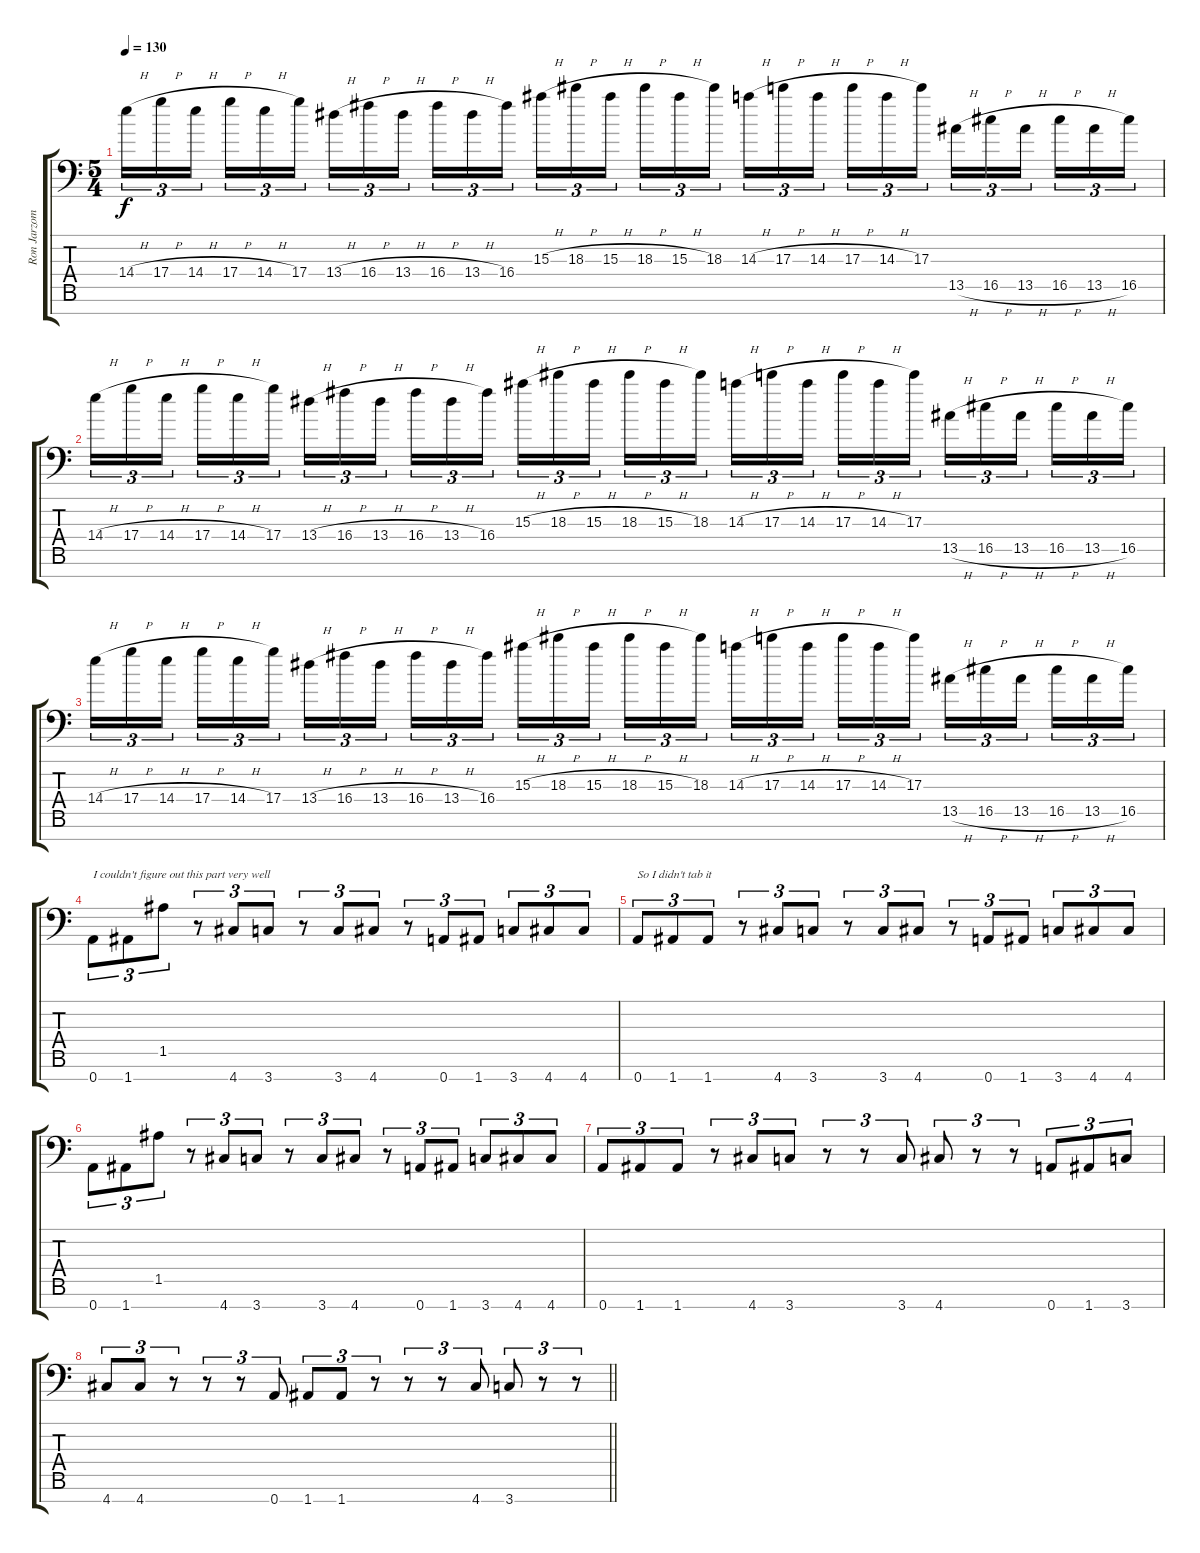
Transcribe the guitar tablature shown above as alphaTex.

\track ("Ron Jarzombek Lead 1" "Ron Jarzom") {instrument overdrivenguitar}
\staff {score tabs}
\tuning (E4 B3 G3 D3 A2 E2 A1) {hide}
\ts (5 4)
\tempo 130
\clef f4
\ks c
14.4{h}.16{tu (3 2) dy f} 17.4{h}.16{tu (3 2)} 14.4{h}.16{tu (3 2) beam splitsecondary} 17.4{h}.16{tu (3 2)} 14.4{h}.16{tu (3 2)} 17.4.16{tu (3 2)} 13.4{h}.16{tu (3 2)} 16.4{h}.16{tu (3 2)} 13.4{h}.16{tu (3 2) beam splitsecondary} 16.4{h}.16{tu (3 2)} 13.4{h}.16{tu (3 2)} 16.4.16{tu (3 2)} 15.3{h}.16{tu (3 2)} 18.3{h}.16{tu (3 2)} 15.3{h}.16{tu (3 2) beam splitsecondary} 18.3{h}.16{tu (3 2)} 15.3{h}.16{tu (3 2)} 18.3.16{tu (3 2)} 14.3{h}.16{tu (3 2)} 17.3{h}.16{tu (3 2)} 14.3{h}.16{tu (3 2) beam splitsecondary} 17.3{h}.16{tu (3 2)} 14.3{h}.16{tu (3 2)} 17.3.16{tu (3 2)} 13.5{h}.16{tu (3 2)} 16.5{h}.16{tu (3 2)} 13.5{h}.16{tu (3 2) beam splitsecondary} 16.5{h}.16{tu (3 2)} 13.5{h}.16{tu (3 2)} 16.5.16{tu (3 2)} |
14.4{h}.16{tu (3 2)} 17.4{h}.16{tu (3 2)} 14.4{h}.16{tu (3 2) beam splitsecondary} 17.4{h}.16{tu (3 2)} 14.4{h}.16{tu (3 2)} 17.4.16{tu (3 2)} 13.4{h}.16{tu (3 2)} 16.4{h}.16{tu (3 2)} 13.4{h}.16{tu (3 2) beam splitsecondary} 16.4{h}.16{tu (3 2)} 13.4{h}.16{tu (3 2)} 16.4.16{tu (3 2)} 15.3{h}.16{tu (3 2)} 18.3{h}.16{tu (3 2)} 15.3{h}.16{tu (3 2) beam splitsecondary} 18.3{h}.16{tu (3 2)} 15.3{h}.16{tu (3 2)} 18.3.16{tu (3 2)} 14.3{h}.16{tu (3 2)} 17.3{h}.16{tu (3 2)} 14.3{h}.16{tu (3 2) beam splitsecondary} 17.3{h}.16{tu (3 2)} 14.3{h}.16{tu (3 2)} 17.3.16{tu (3 2)} 13.5{h}.16{tu (3 2)} 16.5{h}.16{tu (3 2)} 13.5{h}.16{tu (3 2) beam splitsecondary} 16.5{h}.16{tu (3 2)} 13.5{h}.16{tu (3 2)} 16.5.16{tu (3 2)} |
14.4{h}.16{tu (3 2)} 17.4{h}.16{tu (3 2)} 14.4{h}.16{tu (3 2) beam splitsecondary} 17.4{h}.16{tu (3 2)} 14.4{h}.16{tu (3 2)} 17.4.16{tu (3 2)} 13.4{h}.16{tu (3 2)} 16.4{h}.16{tu (3 2)} 13.4{h}.16{tu (3 2) beam splitsecondary} 16.4{h}.16{tu (3 2)} 13.4{h}.16{tu (3 2)} 16.4.16{tu (3 2)} 15.3{h}.16{tu (3 2)} 18.3{h}.16{tu (3 2)} 15.3{h}.16{tu (3 2) beam splitsecondary} 18.3{h}.16{tu (3 2)} 15.3{h}.16{tu (3 2)} 18.3.16{tu (3 2)} 14.3{h}.16{tu (3 2)} 17.3{h}.16{tu (3 2)} 14.3{h}.16{tu (3 2) beam splitsecondary} 17.3{h}.16{tu (3 2)} 14.3{h}.16{tu (3 2)} 17.3.16{tu (3 2)} 13.5{h}.16{tu (3 2)} 16.5{h}.16{tu (3 2)} 13.5{h}.16{tu (3 2) beam splitsecondary} 16.5{h}.16{tu (3 2)} 13.5{h}.16{tu (3 2)} 16.5.16{tu (3 2)} |
0.7.8{tu (3 2) txt "I couldn't figure out this part very well "} 1.7.8{tu (3 2)} 1.5.8{tu (3 2)} r.8{tu (3 2)} 4.7.8{tu (3 2)} 3.7.8{tu (3 2)} r.8{tu (3 2)} 3.7.8{tu (3 2)} 4.7.8{tu (3 2)} r.8{tu (3 2)} 0.7.8{tu (3 2)} 1.7.8{tu (3 2)} 3.7.8{tu (3 2)} 4.7.8{tu (3 2)} 4.7.8{tu (3 2)} |
0.7.8{tu (3 2) txt "So I didn't tab it"} 1.7.8{tu (3 2)} 1.7.8{tu (3 2)} r.8{tu (3 2)} 4.7.8{tu (3 2)} 3.7.8{tu (3 2)} r.8{tu (3 2)} 3.7.8{tu (3 2)} 4.7.8{tu (3 2)} r.8{tu (3 2)} 0.7.8{tu (3 2)} 1.7.8{tu (3 2)} 3.7.8{tu (3 2)} 4.7.8{tu (3 2)} 4.7.8{tu (3 2)} |
0.7.8{tu (3 2)} 1.7.8{tu (3 2)} 1.5.8{tu (3 2)} r.8{tu (3 2)} 4.7.8{tu (3 2)} 3.7.8{tu (3 2)} r.8{tu (3 2)} 3.7.8{tu (3 2)} 4.7.8{tu (3 2)} r.8{tu (3 2)} 0.7.8{tu (3 2)} 1.7.8{tu (3 2)} 3.7.8{tu (3 2)} 4.7.8{tu (3 2)} 4.7.8{tu (3 2)} |
0.7.8{tu (3 2)} 1.7.8{tu (3 2)} 1.7.8{tu (3 2)} r.8{tu (3 2)} 4.7.8{tu (3 2)} 3.7.8{tu (3 2)} r.8{tu (3 2)} r.8{tu (3 2)} 3.7.8{tu (3 2)} 4.7.8{tu (3 2)} r.8{tu (3 2)} r.8{tu (3 2)} 0.7.8{tu (3 2)} 1.7.8{tu (3 2)} 3.7.8{tu (3 2)} |
\barLineRight lightlight
4.7.8{tu (3 2)} 4.7.8{tu (3 2)} r.8{tu (3 2)} r.8{tu (3 2)} r.8{tu (3 2)} 0.7.8{tu (3 2)} 1.7.8{tu (3 2)} 1.7.8{tu (3 2)} r.8{tu (3 2)} r.8{tu (3 2)} r.8{tu (3 2)} 4.7.8{tu (3 2)} 3.7.8{tu (3 2)} r.8{tu (3 2)} r.8{tu (3 2)}
